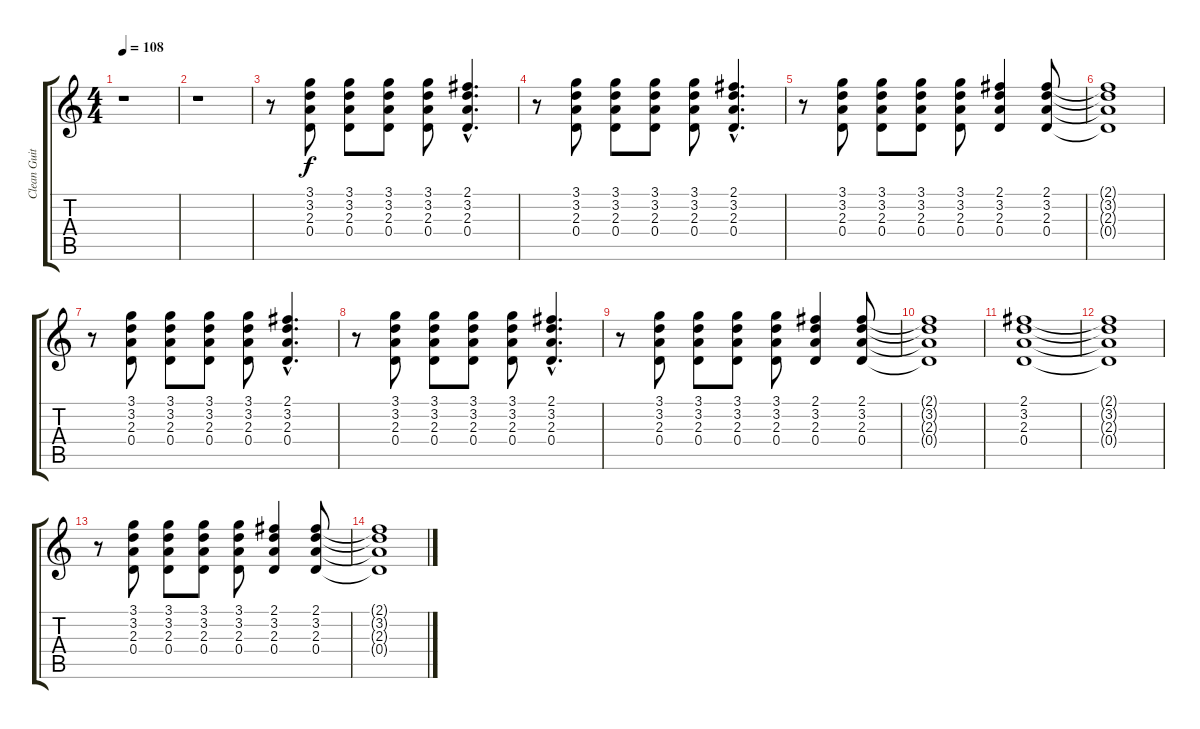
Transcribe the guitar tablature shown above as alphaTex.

\track ("Clean Guitar 2" "Clean Guit") {instrument electricguitarclean}
\staff {score tabs}
\tuning (E4 B3 G3 D3 A2 E2) {hide}
\ts (4 4)
\tempo 108
\clef g2
\ks c
r.1{dy f} |
r.1 |
r.8 (3.1 3.2 2.3 0.4).8 (3.1 3.2 2.3 0.4).8 (3.1 3.2 2.3 0.4).8 (3.1 3.2 2.3 0.4).8 (2.1{hac} 3.2{hac} 2.3{hac} 0.4{hac}).4{d} |
r.8 (3.1 3.2 2.3 0.4).8 (3.1 3.2 2.3 0.4).8 (3.1 3.2 2.3 0.4).8 (3.1 3.2 2.3 0.4).8 (2.1{hac} 3.2{hac} 2.3{hac} 0.4{hac}).4{d} |
r.8 (3.1 3.2 2.3 0.4).8 (3.1 3.2 2.3 0.4).8 (3.1 3.2 2.3 0.4).8 (3.1 3.2 2.3 0.4).8 (2.1 3.2 2.3 0.4).4 (2.1 3.2 2.3 0.4).8 |
(2.1{t} 3.2{t} 2.3{t} 0.4{t}).1 |
r.8 (3.1 3.2 2.3 0.4).8 (3.1 3.2 2.3 0.4).8 (3.1 3.2 2.3 0.4).8 (3.1 3.2 2.3 0.4).8 (2.1{hac} 3.2{hac} 2.3{hac} 0.4{hac}).4{d} |
r.8{volume 8} (3.1 3.2 2.3 0.4).8 (3.1 3.2 2.3 0.4).8 (3.1 3.2 2.3 0.4).8 (3.1 3.2 2.3 0.4).8 (2.1{hac} 3.2{hac} 2.3{hac} 0.4{hac}).4{d} |
r.8 (3.1 3.2 2.3 0.4).8 (3.1 3.2 2.3 0.4).8 (3.1 3.2 2.3 0.4).8 (3.1 3.2 2.3 0.4).8 (2.1 3.2 2.3 0.4).4 (2.1 3.2 2.3 0.4).8 |
(2.1{t} 3.2{t} 2.3{t} 0.4{t}).1 |
(2.1 3.2 2.3 0.4).1 |
(2.1{t} 3.2{t} 2.3{t} 0.4{t}).1{volume 0} |
r.8 (3.1 3.2 2.3 0.4).8 (3.1 3.2 2.3 0.4).8 (3.1 3.2 2.3 0.4).8 (3.1 3.2 2.3 0.4).8 (2.1 3.2 2.3 0.4).4 (2.1 3.2 2.3 0.4).8 |
(2.1{t} 3.2{t} 2.3{t} 0.4{t}).1
